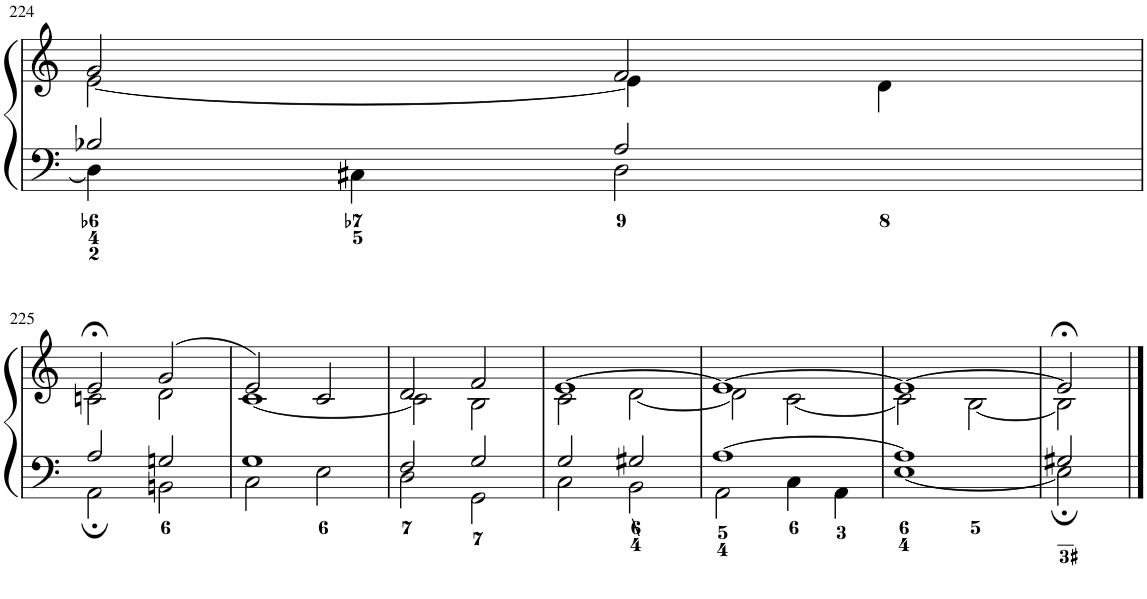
**kern	**kern
*part1	*part1
*staff2	*staff1
*I"Piano	*
*I'Pno.	*
!!LO:PB:g=z
*clefF4	*clefG2
*k[]	*k[]
*M4/4	*M4/4
*met(c)	*met(c)
=224	=224
*^	*^
2B-X/	4D\]	2g/	[2e\
.	4C#X\	.	.
2A/	2D\	2f/	4e\]
.	.	.	4d\
!!LO:LB:g=z	!!
=225	=225	=225	=225
2A/	2AA;\	2e;</	2cn\
2Gn/	2BBn\	(2g/	2d\
=226	=226	=226	=226
1G	2C\	2e/)	[1c
.	2E\	2c/	.
=227	=227	=227	=227
2F/	2D\	2d/	2c\]
2G/	2GG\	2f/	2B\
=228	=228	=228	=228
2G/	2C\	[1e	2c\
2G#X/	2BB\	.	[2d\
=229	=229	=229	=229
[1A	2AA\	1e_	2d\]
.	4C\	.	[2c\
.	4AA\	.	.
=230	=230	=230	=230
1A]	[1E	1e_	2c\]
.	.	.	[2B\
=231	=231	=231	=231
2G#X/	2E;\]	2e;</]	2B\]
*v	*v	*	*
*	*v	*v
==	==
*-	*-
